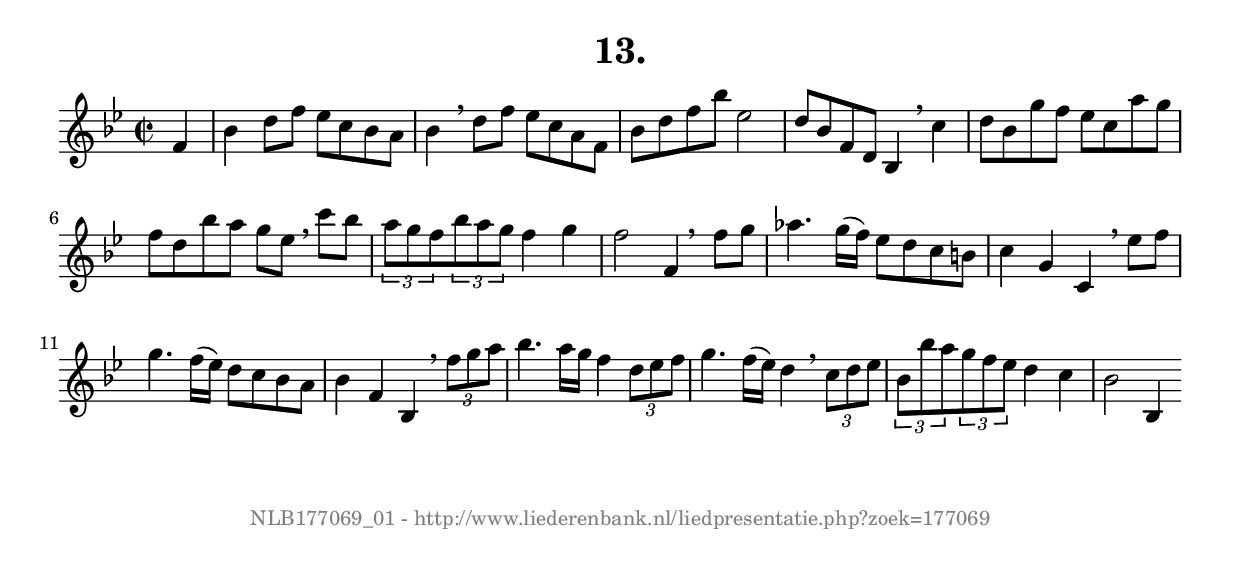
%
% produced by wce2krn 1.64 (7 June 2014)
%
\version"2.16"
#(append! paper-alist '(("long" . (cons (* 210 mm) (* 2000 mm)))))
#(set-default-paper-size "long")
sb = {\breathe}
mBreak = {\breathe }
bBreak = {\breathe }
x = {\once\override NoteHead #'style = #'cross }
gl=\glissando
itime={\override Staff.TimeSignature #'stencil = ##f }
ficta = {\once\set suggestAccidentals = ##t}
fine = {\once\override Score.RehearsalMark #'self-alignment-X = #1 \mark \markup {\italic{Fine}}}
dc = {\once\override Score.RehearsalMark #'self-alignment-X = #1 \mark \markup {\italic{D.C.}}}
dcf = {\once\override Score.RehearsalMark #'self-alignment-X = #1 \mark \markup {\italic{D.C. al Fine}}}
dcc = {\once\override Score.RehearsalMark #'self-alignment-X = #1 \mark \markup {\italic{D.C. al Coda}}}
ds = {\once\override Score.RehearsalMark #'self-alignment-X = #1 \mark \markup {\italic{D.S.}}}
dsf = {\once\override Score.RehearsalMark #'self-alignment-X = #1 \mark \markup {\italic{D.S. al Fine}}}
dsc = {\once\override Score.RehearsalMark #'self-alignment-X = #1 \mark \markup {\italic{D.S. al Coda}}}
pv = {\set Score.repeatCommands = #'((volta "1"))}
sv = {\set Score.repeatCommands = #'((volta "2"))}
tv = {\set Score.repeatCommands = #'((volta "3"))}
qv = {\set Score.repeatCommands = #'((volta "4"))}
xv = {\set Score.repeatCommands = #'((volta #f))}
\header{ tagline = ""
title = "13."
}
\score {{
\key bes \major
\relative g'
{
\set melismaBusyProperties = #'()
\partial 32*8
\time 2/2
\tempo 4=120
\override Score.MetronomeMark #'transparent = ##t
\override Score.RehearsalMark #'break-visibility = #(vector #t #t #f)
f4 bes d8 f es c bes a bes4 \sb d8 f es c a f bes d f bes es,2 d8 bes f d bes4 \mBreak
c'4 d8 bes g' f es c a' g f d bes' a g es \sb c' bes \times 2/3 {a g f} \times 2/3 {bes a g} f4 g f2 f,4 \bar ":|:" \bBreak
f'8 g as4. g16( f) es8 d c b c4 g c, \sb es'8 f g4. f16( es) d8 c bes a bes4 f bes, \mBreak
\times 2/3 {f''8 g a} bes4. a16 g f4 \times 2/3 {d8 es f} g4. f16( es) d4 \sb \times 2/3 {c8 d es} \times 2/3 {bes bes' a} \times 2/3 {g f es} d4 c bes2 bes,4 \bar ":|"
 }}
 \midi { }
 \layout {
            indent = 0.0\cm
}
}
\markup { \vspace #0 } \markup { \with-color #grey \fill-line { \center-column { \smaller "NLB177069_01 - http://www.liederenbank.nl/liedpresentatie.php?zoek=177069" } } }
